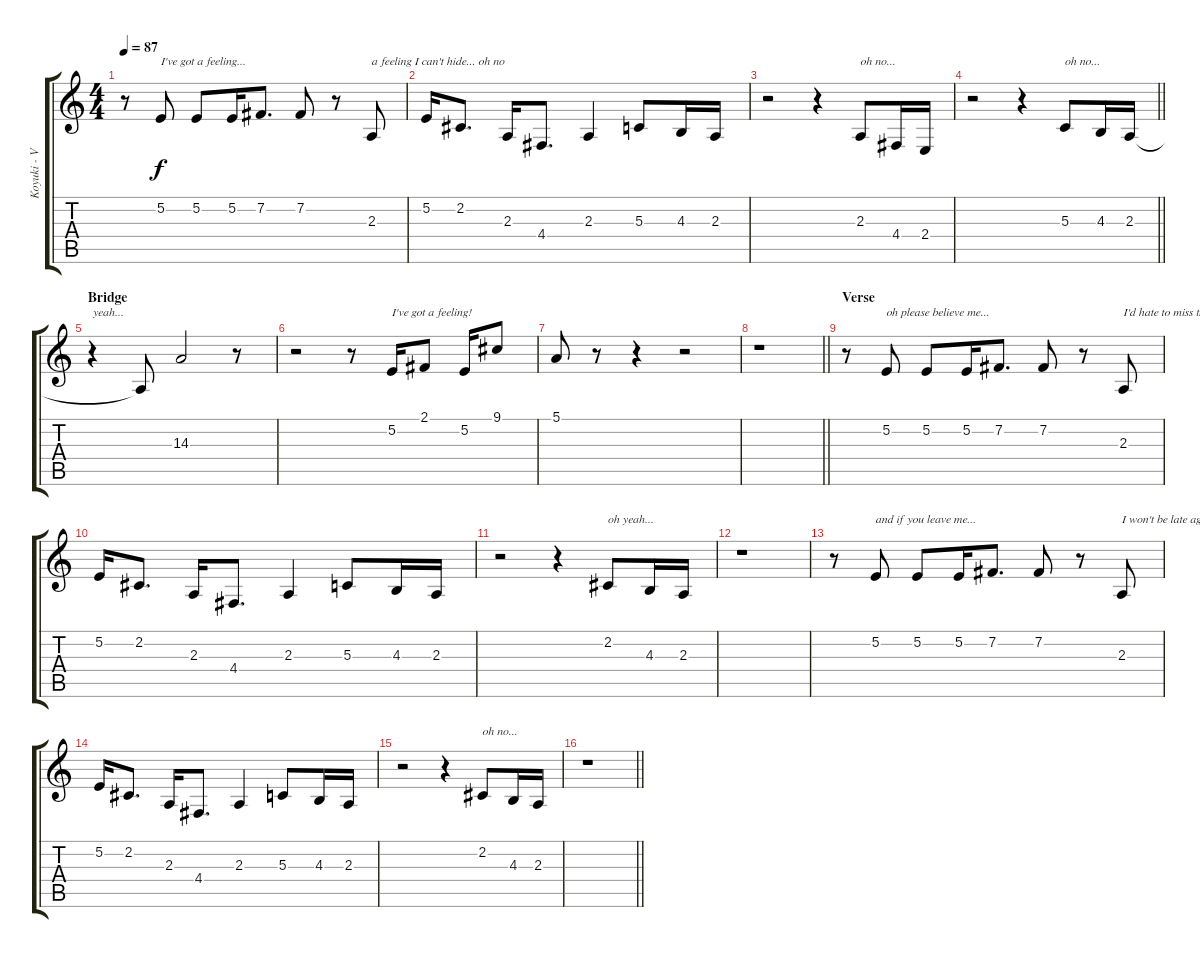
\track ("Koyuki - Vocals" "Koyuki - V") {instrument baritonesax}
\staff {score tabs}
\tuning (E4 B3 G3 D3 A2 E2) {hide}
\ts (4 4)
\tempo 87
\clef g2
\ks c
r.8{dy f} 5.2.8{txt "I've got a feeling..."} 5.2.8 5.2.16 7.2.8{d} 7.2.8 r.8 2.3.8{txt "a feeling I can't hide... oh no"} |
5.2.16 2.2.8{d} 2.3.16 4.4.8{d} 2.3.4 5.3.8 4.3.16 2.3.16 |
r.2 r.4 2.3.8{txt "oh no..."} 4.4.16 2.4.16 |
\barLineRight lightlight
r.2 r.4 5.3.8{txt "oh no..."} 4.3.16 2.3.16 |
\section ("" "Bridge")
r.4{txt "yeah..."} 2.3{t}.8 14.3.2 r.8 |
r.2 r.8 5.2.16{txt "I've got a feeling!"} 2.1.8 5.2.16 9.1.8 |
5.1.8 r.8 r.4 r.2 |
\barLineRight lightlight
r.1 |
\section ("" "Verse")
r.8 5.2.8{txt "oh please believe me..."} 5.2.8 5.2.16 7.2.8{d} 7.2.8 r.8 2.3.8{txt "I'd hate to miss the train... oh yeah"} |
5.2.16 2.2.8{d} 2.3.16 4.4.8{d} 2.3.4 5.3.8 4.3.16 2.3.16 |
r.2 r.4 2.2.8{txt "oh yeah..."} 4.3.16 2.3.16 |
r.1 |
r.8 5.2.8{txt "and if you leave me..."} 5.2.8 5.2.16 7.2.8{d} 7.2.8 r.8 2.3.8{txt "I won't be late again.. oh no"} |
5.2.16 2.2.8{d} 2.3.16 4.4.8{d} 2.3.4 5.3.8 4.3.16 2.3.16 |
r.2 r.4 2.2.8{txt "oh no..."} 4.3.16 2.3.16 |
\barLineRight lightlight
r.1
